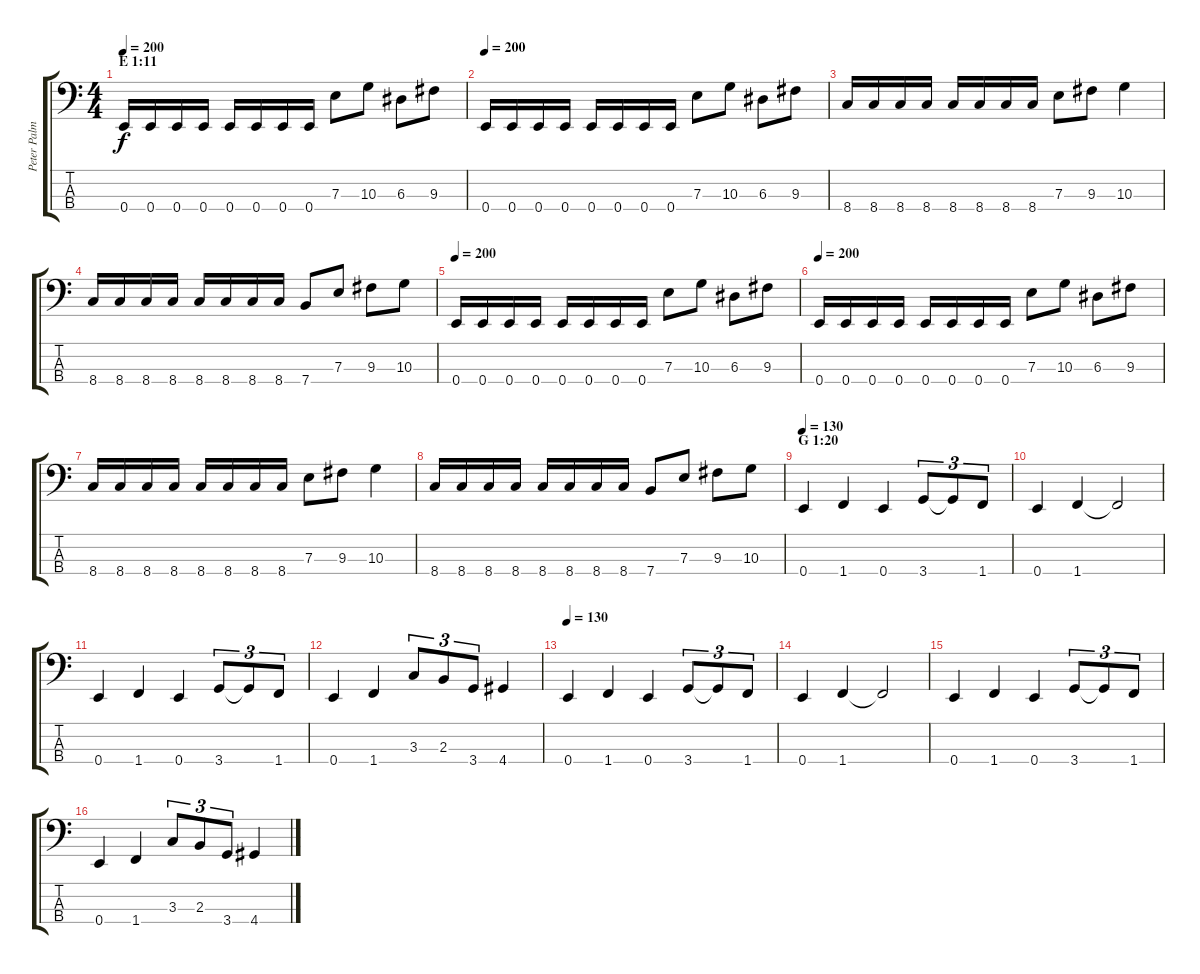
\track ("Peter Palmdahl" "Peter Palm") {instrument electricbasspick}
\staff {score tabs}
\tuning (G2 D2 A1 E1) {hide}
\ts (4 4)
\section ("" "E 1:11")
\tempo 200
\clef f4
\ks c
0.4.16{dy f} 0.4.16 0.4.16 0.4.16 0.4.16 0.4.16 0.4.16 0.4.16 7.3.8 10.3.8 6.3.8 9.3.8 |
\tempo 200
0.4.16 0.4.16 0.4.16 0.4.16 0.4.16 0.4.16 0.4.16 0.4.16 7.3.8 10.3.8 6.3.8 9.3.8 |
8.4.16 8.4.16 8.4.16 8.4.16 8.4.16 8.4.16 8.4.16 8.4.16 7.3.8 9.3.8 10.3.4 |
8.4.16 8.4.16 8.4.16 8.4.16 8.4.16 8.4.16 8.4.16 8.4.16 7.4.8 7.3.8 9.3.8 10.3.8 |
\tempo 200
0.4.16 0.4.16 0.4.16 0.4.16 0.4.16 0.4.16 0.4.16 0.4.16 7.3.8 10.3.8 6.3.8 9.3.8 |
\tempo 200
0.4.16 0.4.16 0.4.16 0.4.16 0.4.16 0.4.16 0.4.16 0.4.16 7.3.8 10.3.8 6.3.8 9.3.8 |
8.4.16 8.4.16 8.4.16 8.4.16 8.4.16 8.4.16 8.4.16 8.4.16 7.3.8 9.3.8 10.3.4 |
8.4.16 8.4.16 8.4.16 8.4.16 8.4.16 8.4.16 8.4.16 8.4.16 7.4.8 7.3.8 9.3.8 10.3.8 |
\section ("" "G 1:20")
\tempo 130
0.4.4 1.4.4 0.4.4 3.4.8{tu (3 2)} 3.4{t}.8{tu (3 2)} 1.4.8{tu (3 2)} |
0.4.4 1.4.4 1.4{t}.2 |
0.4.4 1.4.4 0.4.4 3.4.8{tu (3 2)} 3.4{t}.8{tu (3 2)} 1.4.8{tu (3 2)} |
0.4.4 1.4.4 3.3.8{tu (3 2)} 2.3.8{tu (3 2)} 3.4.8{tu (3 2)} 4.4.4 |
\tempo 130
0.4.4 1.4.4 0.4.4 3.4.8{tu (3 2)} 3.4{t}.8{tu (3 2)} 1.4.8{tu (3 2)} |
0.4.4 1.4.4 1.4{t}.2 |
0.4.4 1.4.4 0.4.4 3.4.8{tu (3 2)} 3.4{t}.8{tu (3 2)} 1.4.8{tu (3 2)} |
0.4.4 1.4.4 3.3.8{tu (3 2)} 2.3.8{tu (3 2)} 3.4.8{tu (3 2)} 4.4.4
